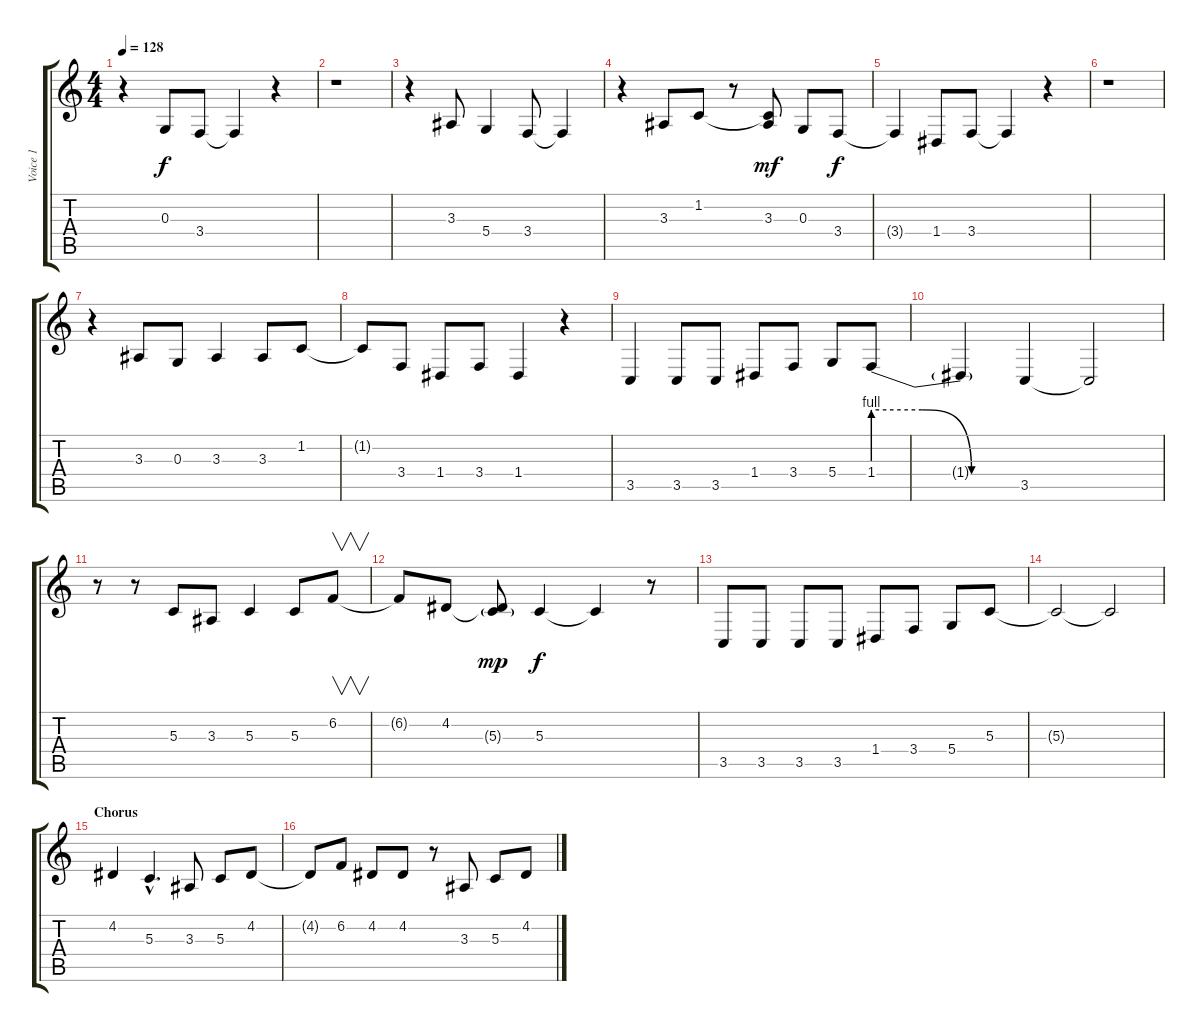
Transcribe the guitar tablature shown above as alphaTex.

\track ("Voice 1" "Voice 1") {instrument flute}
\staff {score tabs}
\tuning (E4 B3 G3 D3 A2 E2) {hide}
\ts (4 4)
\tempo 128
\clef g2
\ks c
r.4{dy f} 0.3.8 3.4.8 3.4{t}.4 r.4 |
r.1 |
r.4 3.3.8 5.4.4 3.4.8 3.4{t}.4 |
r.4 3.3.8 1.2.8 r.8 (1.2{t} 3.3).8{dy mf} 0.3.8 3.4.8{dy f} |
3.4{t}.4 1.4.8 3.4.8 3.4{t}.4 r.4 |
r.1 |
r.4 3.3.8 0.3.8 3.3.4 3.3.8 1.2.8 |
1.2{t}.8 3.4.8 1.4.8 3.4.8 1.4.4 r.4 |
3.5.4 3.5.8 3.5.8 1.4.8 3.4.8 5.4.8 1.4{be (custom 0 4 20 4 40 0 60 0)}.8 |
1.4{t}.4 3.5.4 3.5{t}.2 |
r.8 r.8 5.3.8 3.3.8 5.3.4 5.3.8 6.2.8{v} |
6.2{t}.8 4.2.8 (4.2{t} 5.3{g}).8{dy mp} 5.3.4{dy f} 5.3{t}.4 r.8 |
3.5.8 3.5.8 3.5.8 3.5.8 1.4.8 3.4.8 5.4.8 5.3.8 |
5.3{t}.2 5.3{t}.2 |
\section ("" "Chorus")
4.2.4 5.3{hac}.4{d} 3.3.8 5.3.8 4.2.8 |
4.2{t}.8 6.2.8 4.2.8 4.2.8 r.8 3.3.8 5.3.8 4.2.8
